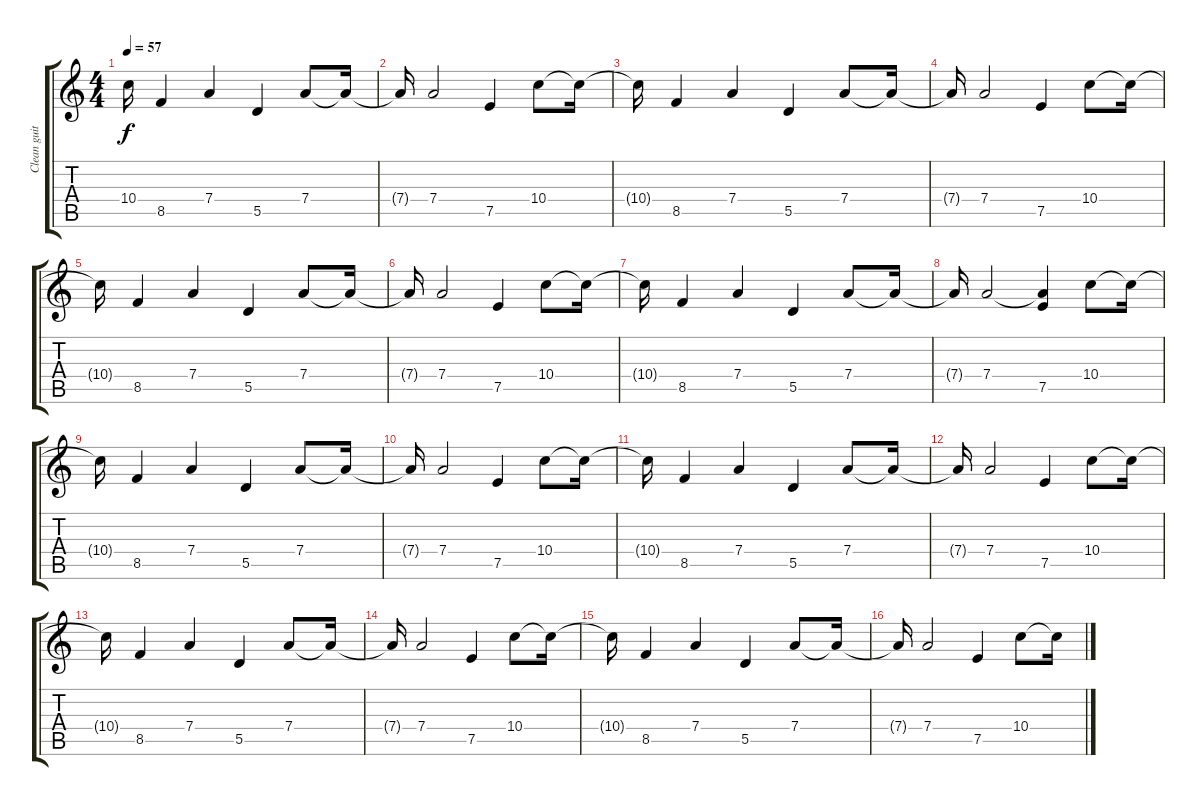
\track ("Clean guitar 2" "Clean guit") {instrument acousticguitarnylon}
\staff {score tabs}
\tuning (E4 B3 G3 D3 A2 E2) {hide}
\ts (4 4)
\tempo 57
\clef g2
\ks c
10.4{t}.16{dy f} 8.5.4 7.4.4 5.5.4 7.4.8 7.4{t}.16 |
7.4{t}.16 7.4.2 7.5.4 10.4.8 10.4{t}.16 |
10.4{t}.16 8.5.4 7.4.4 5.5.4 7.4.8 7.4{t}.16 |
7.4{t}.16 7.4.2 7.5.4 10.4.8 10.4{t}.16 |
10.4{t}.16 8.5.4 7.4.4 5.5.4 7.4.8 7.4{t}.16 |
7.4{t}.16 7.4.2 7.5.4 10.4.8 10.4{t}.16 |
10.4{t}.16 8.5.4 7.4.4 5.5.4 7.4.8 7.4{t}.16 |
7.4{t}.16 7.4.2 (7.4{t} 7.5).4 10.4.8 10.4{t}.16 |
10.4{t}.16 8.5.4 7.4.4 5.5.4 7.4.8 7.4{t}.16 |
7.4{t}.16 7.4.2 7.5.4 10.4.8 10.4{t}.16 |
10.4{t}.16 8.5.4 7.4.4 5.5.4 7.4.8 7.4{t}.16 |
7.4{t}.16 7.4.2 7.5.4 10.4.8 10.4{t}.16 |
10.4{t}.16 8.5.4 7.4.4 5.5.4 7.4.8 7.4{t}.16 |
7.4{t}.16 7.4.2 7.5.4 10.4.8 10.4{t}.16 |
10.4{t}.16 8.5.4 7.4.4 5.5.4 7.4.8 7.4{t}.16 |
7.4{t}.16 7.4.2 7.5.4{volume 7} 10.4.8 10.4{t}.16
